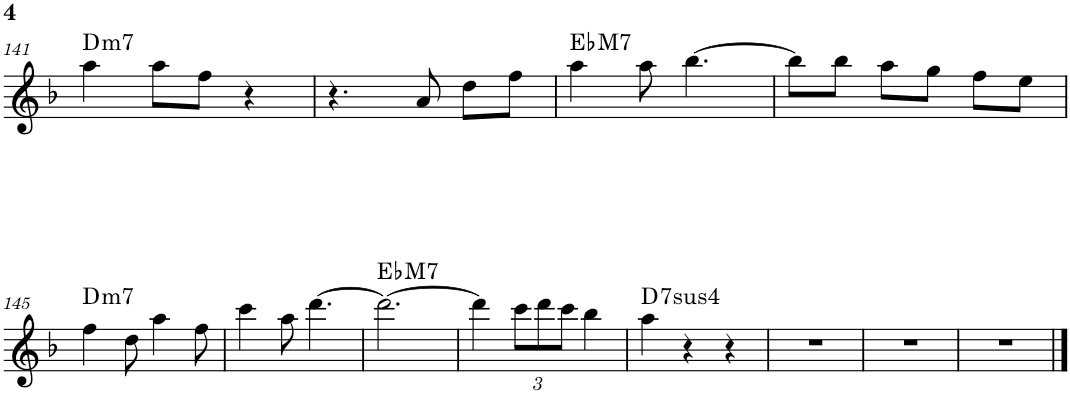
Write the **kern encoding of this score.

**kern	**harte
*part1	*part1
*staff1	*
*I"Alto Saxophone	*
*I'A. Sax.	*
!!LO:PB:g=z
*clefG2	*
*Trd5c9	*
*k[b-]	*
*M3/4	*
=141	=141
!	!LO:H:kt=m7
4aa\	D:min7
8aa\L	.
8ff\J	.
4r	.
=142	=142
4.r	.
8a/	.
8dd\L	.
8ff\J	.
=143	=143
!	!LO:H:kt=M7
4aa\	Eb:maj7
8aa\	.
[4.bb-\	.
=144	=144
8bb-\L]	.
8bb-\J	.
8aa\L	.
8gg\J	.
8ff\L	.
8ee\J	.
!!LO:LB:g=z
=145	=145
!	!LO:H:kt=m7
4ff\	D:min7
8dd\	.
4aa\	.
8ff\	.
=146	=146
4ccc\	.
8aa\	.
[4.ddd\	.
=147	=147
!	!LO:H:kt=M7
2.ddd\_	Eb:maj7
=148	=148
4ddd\]	.
*Xbrackettup	*
12ccc\L	.
12ddd\	.
12ccc\J	.
4bb-\	.
=149	=149
!	!LO:H:kt=74
4aa\	D:sus4(7)
4r	.
4r	.
=150	=150
2.r	.
=151	=151
2.r	.
=152	=152
2.r	.
==	==
*-	*-
